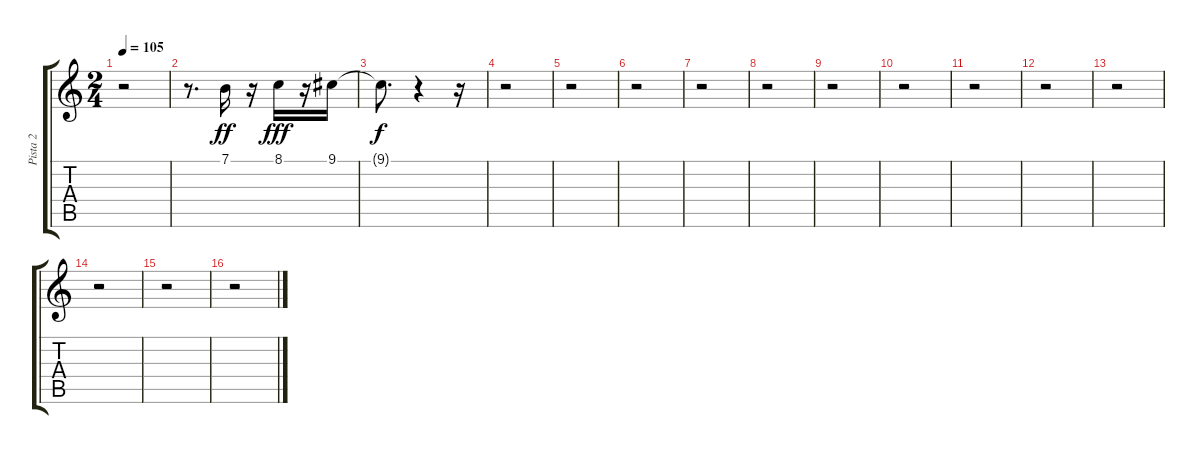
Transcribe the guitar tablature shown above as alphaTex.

\track ("Pista 2" "Pista 2") {instrument trumpet}
\staff {score tabs}
\tuning (E4 B3 G3 D3 A2 E2) {hide}
\ts (2 4)
\tempo 105
\clef g2
\ks c
r.2{dy f} |
r.8{d} 7.1.16{dy ff} r.16 8.1.16{dy fff} r.16 9.1.16 |
9.1{t}.8{d dy f} r.4 r.16 |
r.2 |
r.2 |
r.2 |
r.2 |
r.2 |
r.2 |
r.2 |
r.2 |
r.2 |
r.2 |
r.2 |
r.2 |
r.2
